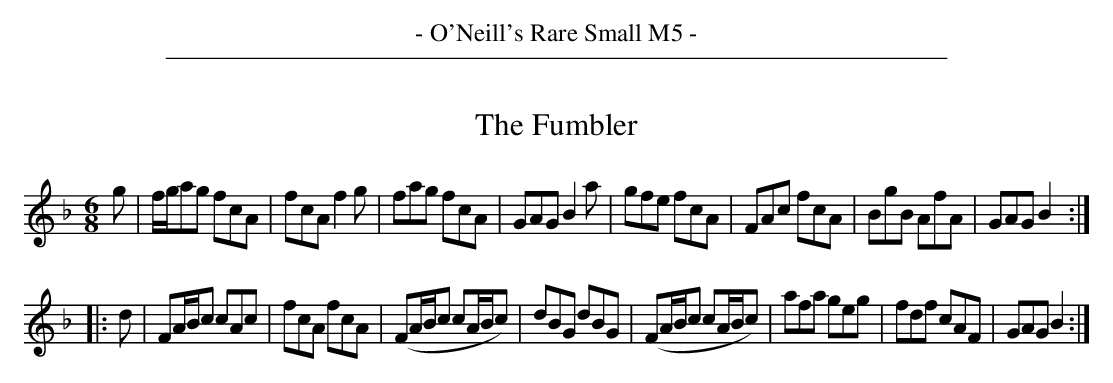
X:1
T: The Fumbler
M: 6/8
L: 1/8
K: F	% and Gdorian
g |\
f/g/ag fcA | fcA f2g | fag fcA | GAG B2a |\
gfe fcA | FAc fcA | BgB AfA | GAG B2 ::
d |\
FA/B/c cAc | fcA fcA | (FA/B/c cA/B/c) | dBG dBG |\
(FA/B/c cA/B/c) | afa geg | fdf cAF | GAG B2 :|
